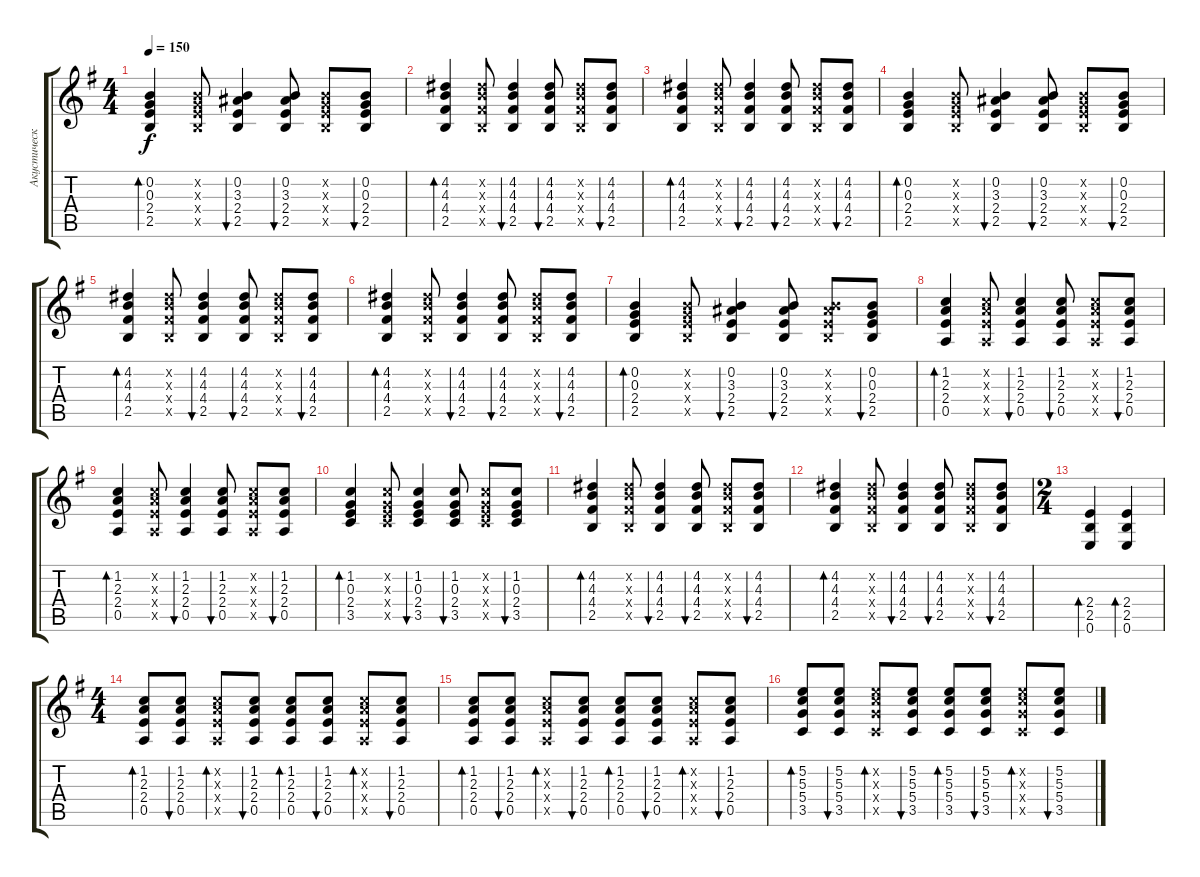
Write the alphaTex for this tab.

\track ("Акустическая гитара" "Акустическ") {instrument acousticguitarsteel}
\staff {score tabs}
\tuning (E4 B3 G3 D3 A2 E2) {hide}
\ts (4 4)
\tempo 150
\clef g2
\ks g
(0.2 0.3 2.4 2.5).4{bd 60 dy f} (0.2{x} 0.3{x} 2.4{x} 2.5{x}).8 (0.2 3.3 2.4 2.5).4{bu 60} (0.2 3.3 2.4 2.5).8{bu 60} (0.2{x} 0.3{x} 2.4{x} 2.5{x}).8 (0.2 0.3 2.4 2.5).8{bu 60} |
(4.2 4.3 4.4 2.5).4{bd 60} (4.2{x} 4.3{x} 4.4{x} 2.5{x}).8 (4.2 4.3 4.4 2.5).4{bu 60} (4.2 4.3 4.4 2.5).8{bu 60} (4.2{x} 4.3{x} 4.4{x} 2.5{x}).8 (4.2 4.3 4.4 2.5).8{bu 60} |
(4.2 4.3 4.4 2.5).4{bd 60} (4.2{x} 4.3{x} 4.4{x} 2.5{x}).8 (4.2 4.3 4.4 2.5).4{bu 60} (4.2 4.3 4.4 2.5).8{bu 60} (4.2{x} 4.3{x} 4.4{x} 2.5{x}).8 (4.2 4.3 4.4 2.5).8{bu 60} |
(0.2 0.3 2.4 2.5).4{bd 60} (0.2{x} 0.3{x} 2.4{x} 2.5{x}).8 (0.2 3.3 2.4 2.5).4{bu 60} (0.2 3.3 2.4 2.5).8{bu 60} (0.2{x} 0.3{x} 2.4{x} 2.5{x}).8 (0.2 0.3 2.4 2.5).8{bu 60} |
(4.2 4.3 4.4 2.5).4{bd 60} (4.2{x} 4.3{x} 4.4{x} 2.5{x}).8 (4.2 4.3 4.4 2.5).4{bu 60} (4.2 4.3 4.4 2.5).8{bu 60} (4.2{x} 4.3{x} 4.4{x} 2.5{x}).8 (4.2 4.3 4.4 2.5).8{bu 60} |
(4.2 4.3 4.4 2.5).4{bd 60} (4.2{x} 4.3{x} 4.4{x} 2.5{x}).8 (4.2 4.3 4.4 2.5).4{bu 60} (4.2 4.3 4.4 2.5).8{bu 60} (4.2{x} 4.3{x} 4.4{x} 2.5{x}).8 (4.2 4.3 4.4 2.5).8{bu 60} |
(0.2 0.3 2.4 2.5).4{bd 60} (0.2{x} 0.3{x} 2.4{x} 2.5{x}).8 (0.2 3.3 2.4 2.5).4{bu 60} (0.2 3.3 2.4 2.5).8{bu 60} (0.2{x} 3.3{x} 2.4{x} 2.5{x}).8 (0.2 0.3 2.4 2.5).8{bu 60} |
(1.2 2.3 2.4 0.5).4{bd 60} (1.2{x} 2.3{x} 2.4{x} 0.5{x}).8 (1.2 2.3 2.4 0.5).4{bu 60} (1.2 2.3 2.4 0.5).8{bu 60} (1.2{x} 2.3{x} 2.4{x} 0.5{x}).8 (1.2 2.3 2.4 0.5).8{bu 60} |
(1.2 2.3 2.4 0.5).4{bd 60} (1.2{x} 2.3{x} 2.4{x} 0.5{x}).8 (1.2 2.3 2.4 0.5).4{bu 60} (1.2 2.3 2.4 0.5).8{bu 60} (1.2{x} 2.3{x} 2.4{x} 0.5{x}).8 (1.2 2.3 2.4 0.5).8{bu 60} |
(1.2 0.3 2.4 3.5).4{bd 60} (1.2{x} 0.3{x} 2.4{x} 3.5{x}).8 (1.2 0.3 2.4 3.5).4{bu 60} (1.2 0.3 2.4 3.5).8{bu 60} (1.2{x} 0.3{x} 2.4{x} 3.5{x}).8 (1.2 0.3 2.4 3.5).8{bu 60} |
(4.2 4.3 4.4 2.5).4{bd 60} (4.2{x} 4.3{x} 4.4{x} 2.5{x}).8 (4.2 4.3 4.4 2.5).4{bu 60} (4.2 4.3 4.4 2.5).8{bu 60} (4.2{x} 4.3{x} 4.4{x} 2.5{x}).8 (4.2 4.3 4.4 2.5).8{bu 60} |
(4.2 4.3 4.4 2.5).4{bd 60} (4.2{x} 4.3{x} 4.4{x} 2.5{x}).8 (4.2 4.3 4.4 2.5).4{bu 60} (4.2 4.3 4.4 2.5).8{bu 60} (4.2{x} 4.3{x} 4.4{x} 2.5{x}).8 (4.2 4.3 4.4 2.5).8{bu 60} |
\ts (2 4)
(2.4 2.5 0.6).4{bd 60} (2.4 2.5 0.6).4{bd 60} |
\ts (4 4)
(1.2 2.3 2.4 0.5).8{bd 60} (1.2 2.3 2.4 0.5).8{bu 60} (1.2{x} 2.3{x} 2.4{x} 0.5{x}).8{bd 60} (1.2 2.3 2.4 0.5).8{bu 60} (1.2 2.3 2.4 0.5).8{bd 60} (1.2 2.3 2.4 0.5).8{bu 60} (1.2{x} 2.3{x} 2.4{x} 0.5{x}).8{bd 60} (1.2 2.3 2.4 0.5).8{bu 60} |
(1.2 2.3 2.4 0.5).8{bd 60} (1.2 2.3 2.4 0.5).8{bu 60} (1.2{x} 2.3{x} 2.4{x} 0.5{x}).8{bd 60} (1.2 2.3 2.4 0.5).8{bu 60} (1.2 2.3 2.4 0.5).8{bd 60} (1.2 2.3 2.4 0.5).8{bu 60} (1.2{x} 2.3{x} 2.4{x} 0.5{x}).8{bd 60} (1.2 2.3 2.4 0.5).8{bu 60} |
(5.2 5.3 5.4 3.5).8{bd 60} (5.2 5.3 5.4 3.5).8{bu 60} (5.2{x} 5.3{x} 5.4{x} 3.5{x}).8{bd 60} (5.2 5.3 5.4 3.5).8{bu 60} (5.2 5.3 5.4 3.5).8{bd 60} (5.2 5.3 5.4 3.5).8{bu 60} (5.2{x} 5.3{x} 5.4{x} 3.5{x}).8{bd 60} (5.2 5.3 5.4 3.5).8{bu 60}
